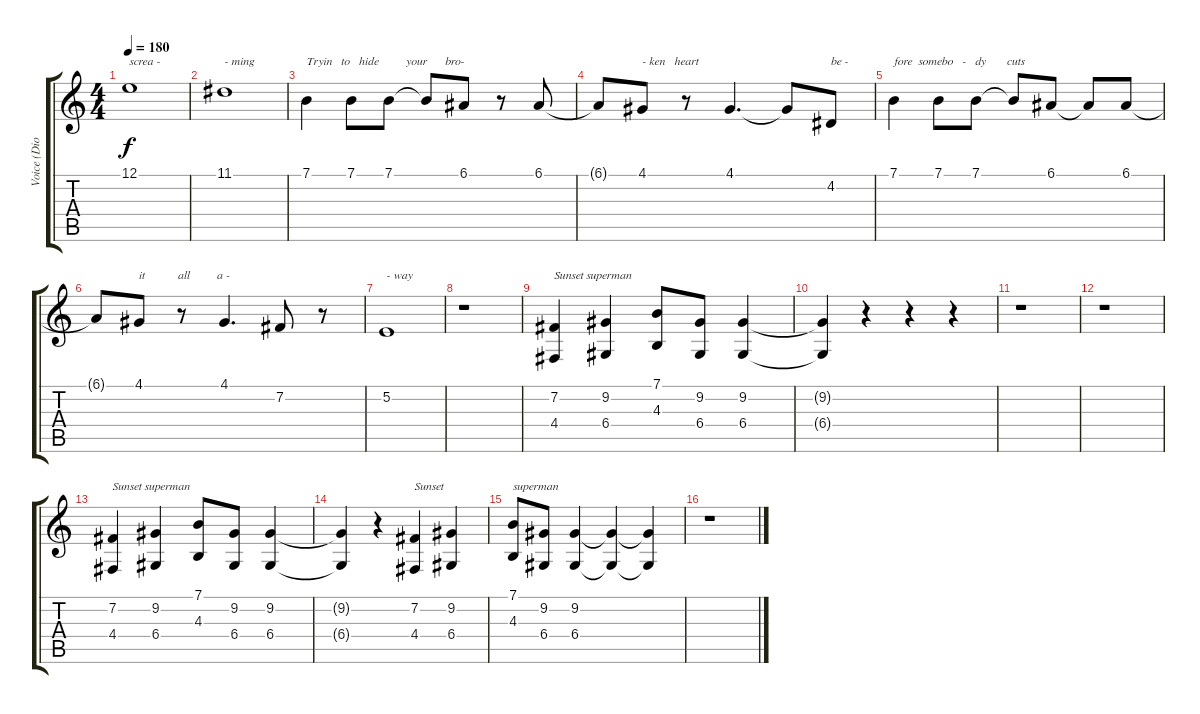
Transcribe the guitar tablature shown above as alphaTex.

\track ("Voice (Dio)" "Voice (Dio") {instrument cello}
\staff {score tabs}
\tuning (E4 B3 G3 D3 A2 E2) {hide}
\ts (4 4)
\tempo 180
\clef g2
\ks c
12.1.1{txt "screa -" dy f} |
11.1.1{txt "- ming"} |
7.1.4{txt "Tryin   to   hide         your      bro-"} 7.1.8 7.1.8 7.1{t}.8 6.1.8 r.8 6.1.8 |
6.1{t}.8 4.1.8{txt "- ken   heart"} r.8 4.1.4{d} 4.1{t}.8 4.2.8{txt "be -"} |
7.1.4{txt "fore  somebo   -   dy       cuts"} 7.1.8 7.1.8 7.1{t}.8 6.1.8 6.1{t}.8 6.1.8 |
6.1{t}.8 4.1.8{txt "it           all         a -"} r.8 4.1.4{d} 7.2.8 r.8 |
5.2.1{txt "- way"} |
r.1 |
(7.2 4.4).4{txt "Sunset superman"} (9.2 6.4).4 (7.1 4.3).8 (9.2 6.4).8 (9.2 6.4).4 |
(9.2{t} 6.4{t}).4 r.4 r.4 r.4 |
r.1 |
r.1 |
(7.2 4.4).4{txt "Sunset superman"} (9.2 6.4).4 (7.1 4.3).8 (9.2 6.4).8 (9.2 6.4).4 |
(9.2{t} 6.4{t}).4 r.4 (7.2 4.4).4{txt "Sunset"} (9.2 6.4).4 |
(7.1 4.3).8{txt "superman"} (9.2 6.4).8 (9.2 6.4).4 (9.2{t} 6.4{t}).4 (9.2{t} 6.4{t}).4 |
r.1
